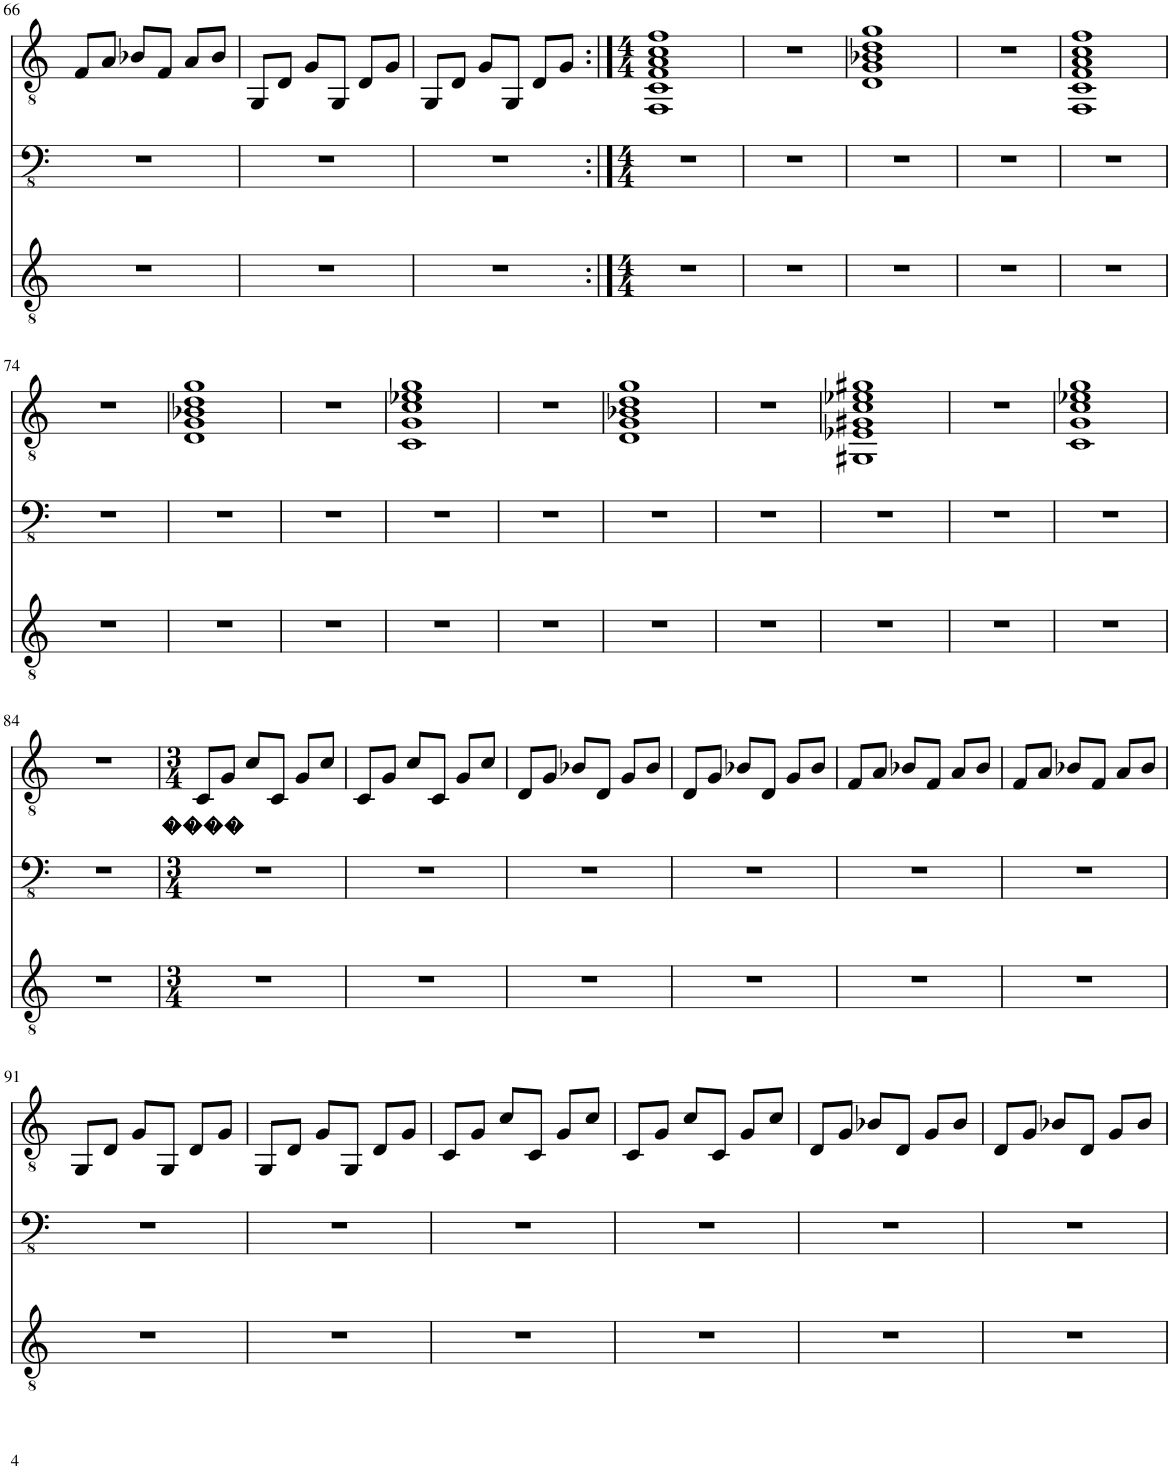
**kern	**kern	**kern	**text
*part3	*part2	*part1	*part1
*staff3	*staff2	*staff1	*staff1
*I"���� 3	*I"���� 2	*I"���� 2	*
!!LO:PB:g=z
*clefGv2	*clefFv4	*clefGv2	*
*k[]	*k[]	*k[]	*
*M3/4	*M3/4	*M3/4	*
=66	=66	=66	=66
2.r	2.r	8F/L	.
.	.	8A/J	.
.	.	8B-X/L	.
.	.	8F/J	.
.	.	8A/L	.
.	.	8B-/J	.
=67	=67	=67	=67
2.r	2.r	8GG/L	.
.	.	8D/J	.
.	.	8G/L	.
.	.	8GG/J	.
.	.	8D/L	.
.	.	8G/J	.
=68	=68	=68	=68
2.r	2.r	8GG/L	.
.	.	8D/J	.
.	.	8G/L	.
.	.	8GG/J	.
.	.	8D/L	.
.	.	8G/J	.
=69:|!	=69:|!	=69:|!	=69:|!
*M4/4	*M4/4	*M4/4	*
1r	1r	1FF 1C 1F 1A 1c 1f	.
=70	=70	=70	=70
1r	1r	1r	.
=71	=71	=71	=71
1r	1r	1D 1G 1B-X 1d 1g	.
=72	=72	=72	=72
1r	1r	1r	.
=73	=73	=73	=73
1r	1r	1FF 1C 1F 1A 1c 1f	.
!!LO:LB:g=z
=74	=74	=74	=74
1r	1r	1r	.
=75	=75	=75	=75
1r	1r	1D 1G 1B-X 1d 1g	.
=76	=76	=76	=76
1r	1r	1r	.
=77	=77	=77	=77
1r	1r	1C 1G 1c 1e-X 1g	.
=78	=78	=78	=78
1r	1r	1r	.
=79	=79	=79	=79
1r	1r	1D 1G 1B-X 1d 1g	.
=80	=80	=80	=80
1r	1r	1r	.
=81	=81	=81	=81
1r	1r	1GG#X 1E-X 1G#X 1c 1e-X 1g#X	.
=82	=82	=82	=82
1r	1r	1r	.
=83	=83	=83	=83
1r	1r	1C 1G 1c 1e-X 1g	.
!!LO:LB:g=z
=84	=84	=84	=84
1r	1r	1r	.
=85	=85	=85	=85
*M3/4	*M3/4	*M3/4	*
!	!	!	!LO:LY:b
2.r	2.r	8C/L	����
.	.	8G/J	.
.	.	8c/L	.
.	.	8C/J	.
.	.	8G/L	.
.	.	8c/J	.
=86	=86	=86	=86
2.r	2.r	8C/L	.
.	.	8G/J	.
.	.	8c/L	.
.	.	8C/J	.
.	.	8G/L	.
.	.	8c/J	.
=87	=87	=87	=87
2.r	2.r	8D/L	.
.	.	8G/J	.
.	.	8B-X/L	.
.	.	8D/J	.
.	.	8G/L	.
.	.	8B-/J	.
=88	=88	=88	=88
2.r	2.r	8D/L	.
.	.	8G/J	.
.	.	8B-X/L	.
.	.	8D/J	.
.	.	8G/L	.
.	.	8B-/J	.
=89	=89	=89	=89
2.r	2.r	8F/L	.
.	.	8A/J	.
.	.	8B-X/L	.
.	.	8F/J	.
.	.	8A/L	.
.	.	8B-/J	.
=90	=90	=90	=90
2.r	2.r	8F/L	.
.	.	8A/J	.
.	.	8B-X/L	.
.	.	8F/J	.
.	.	8A/L	.
.	.	8B-/J	.
!!LO:LB:g=z
=91	=91	=91	=91
2.r	2.r	8GG/L	.
.	.	8D/J	.
.	.	8G/L	.
.	.	8GG/J	.
.	.	8D/L	.
.	.	8G/J	.
=92	=92	=92	=92
2.r	2.r	8GG/L	.
.	.	8D/J	.
.	.	8G/L	.
.	.	8GG/J	.
.	.	8D/L	.
.	.	8G/J	.
=93	=93	=93	=93
2.r	2.r	8C/L	.
.	.	8G/J	.
.	.	8c/L	.
.	.	8C/J	.
.	.	8G/L	.
.	.	8c/J	.
=94	=94	=94	=94
2.r	2.r	8C/L	.
.	.	8G/J	.
.	.	8c/L	.
.	.	8C/J	.
.	.	8G/L	.
.	.	8c/J	.
=95	=95	=95	=95
2.r	2.r	8D/L	.
.	.	8G/J	.
.	.	8B-X/L	.
.	.	8D/J	.
.	.	8G/L	.
.	.	8B-/J	.
=96	=96	=96	=96
2.r	2.r	8D/L	.
.	.	8G/J	.
.	.	8B-X/L	.
.	.	8D/J	.
.	.	8G/L	.
.	.	8B-/J	.
=	=	=	=
*-	*-	*-	*-
